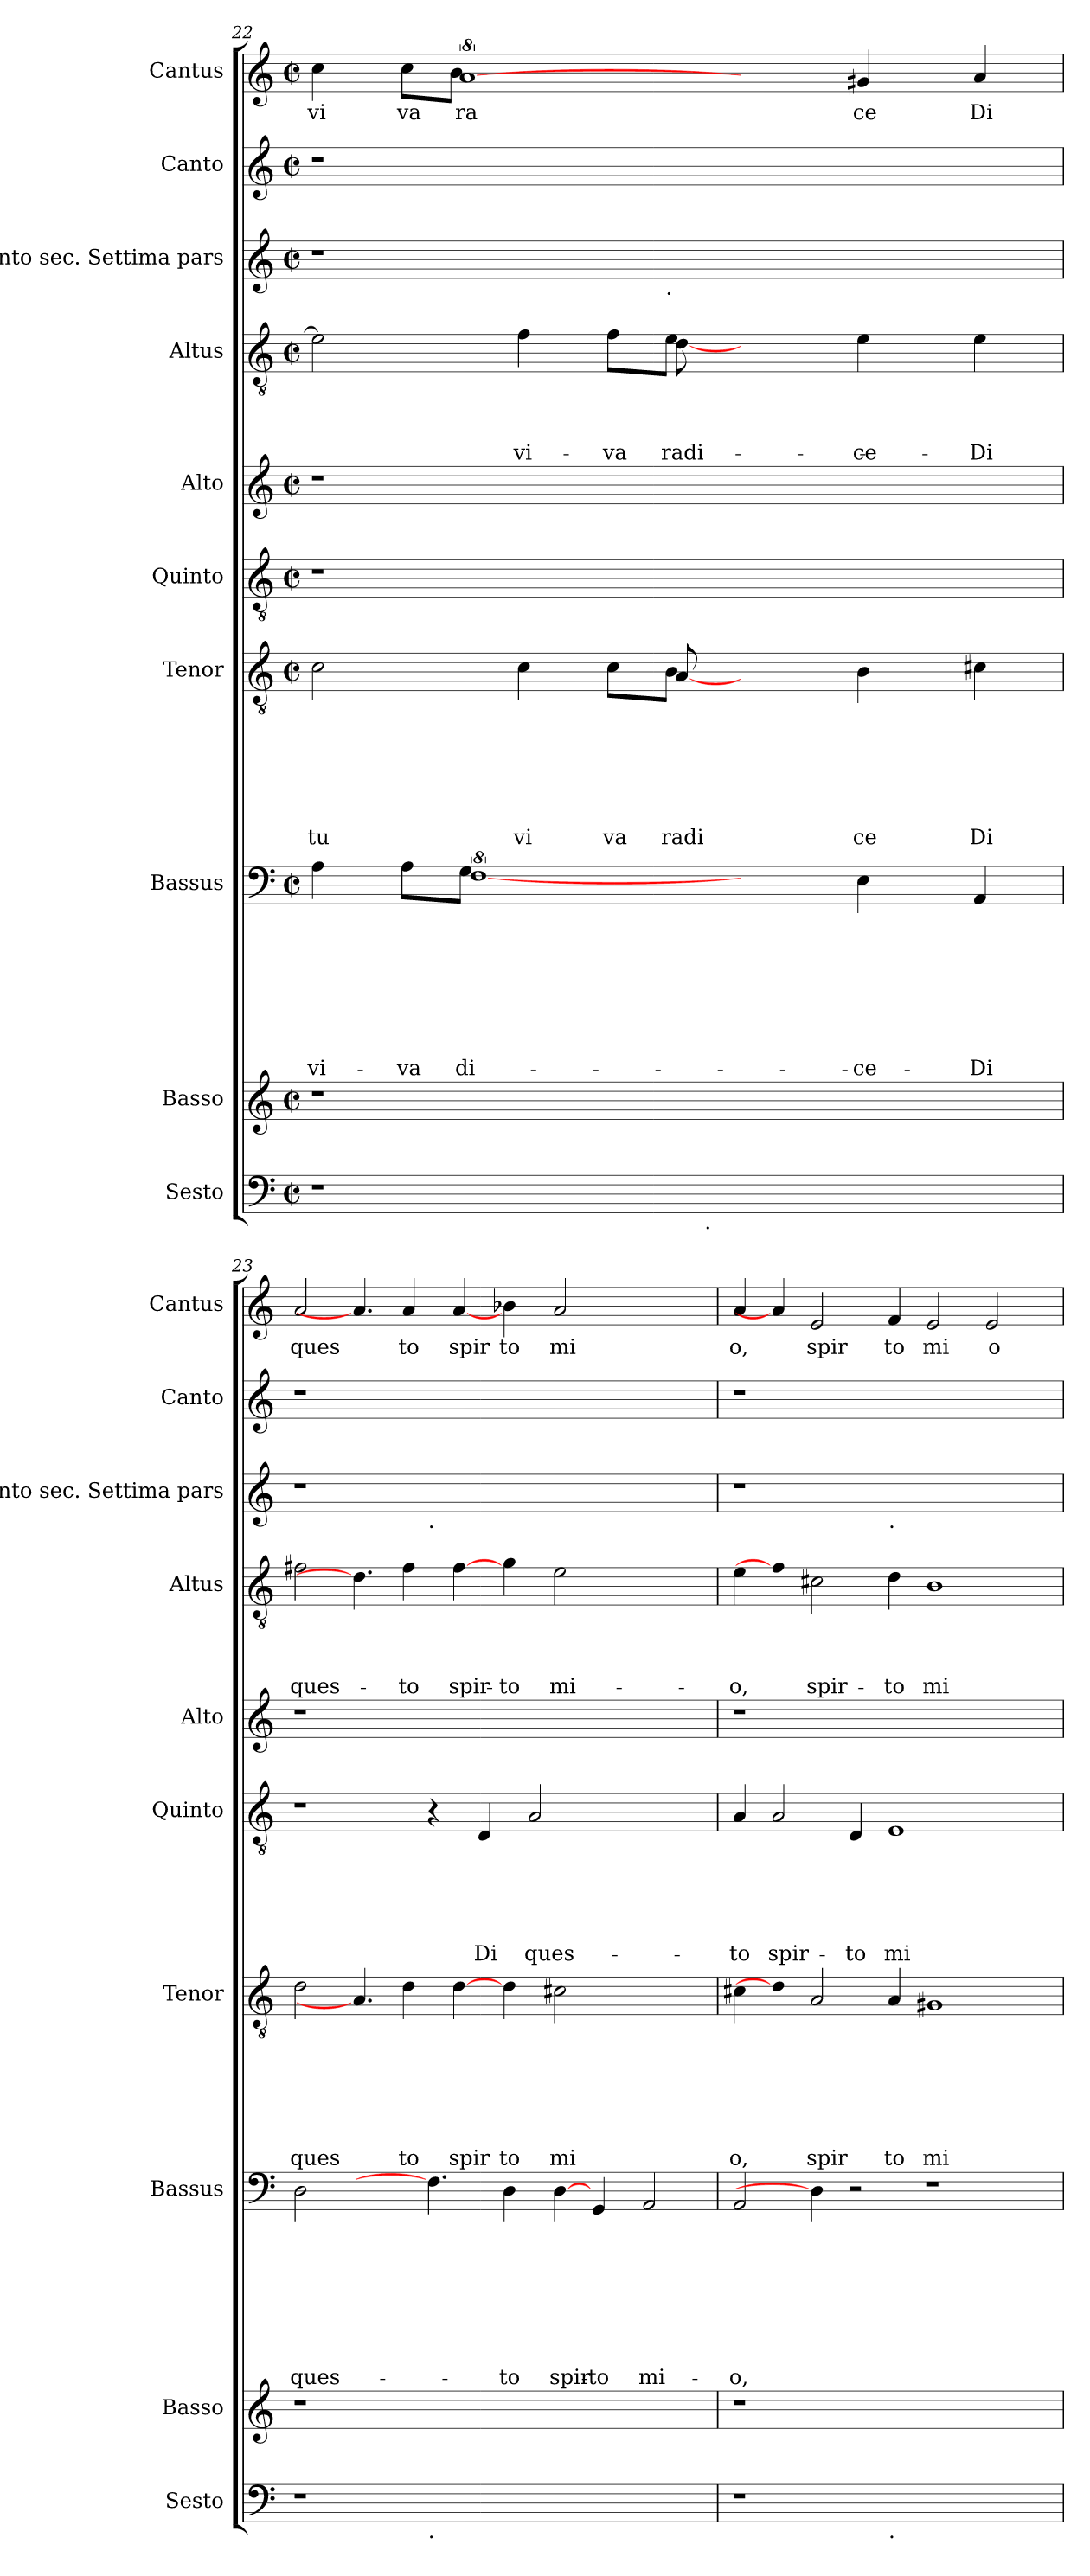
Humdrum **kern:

**kern	**kern	**kern	**text	**text	**text	**text	**text	**text	**text	**text	**kern	**text	**text	**text	**text	**text	**text	**text	**kern	**text	**text	**text	**text	**text	**text	**kern	**kern	**text	**text	**text	**text	**kern	**kern	**kern	**text
*part10	*part9	*part8	*part8	*part8	*part8	*part8	*part8	*part8	*part8	*part8	*part7	*part7	*part7	*part7	*part7	*part7	*part7	*part7	*part6	*part6	*part6	*part6	*part6	*part6	*part6	*part5	*part4	*part4	*part4	*part4	*part4	*part3	*part2	*part1	*part1
*staff10	*staff9	*staff8	*staff8	*staff8	*staff8	*staff8	*staff8	*staff8	*staff8	*staff8	*staff7	*staff7	*staff7	*staff7	*staff7	*staff7	*staff7	*staff7	*staff6	*staff6	*staff6	*staff6	*staff6	*staff6	*staff6	*staff5	*staff4	*staff4	*staff4	*staff4	*staff4	*staff3	*staff2	*staff1	*staff1
*I"Sesto	*I"Basso	*I"Bassus	*	*	*	*	*	*	*	*	*I"Tenor	*	*	*	*	*	*	*	*I"Quinto	*	*	*	*	*	*	*I"Alto	*I"Altus	*	*	*	*	*I"Canto sec. Settima pars	*I"Canto	*I"Cantus	*
*I'Sesto	*I'Basso	*I'Bassus	*	*	*	*	*	*	*	*	*I'Tenor	*	*	*	*	*	*	*	*I'Quinto	*	*	*	*	*	*	*I'Alto	*I'Altus	*	*	*	*	*I'Canto sec. Settima pars	*I'Canto	*I'Cantus	*
*clefF4	*clefG2	*clefF4	*	*	*	*	*	*	*	*	*clefGv2	*	*	*	*	*	*	*	*clefGv2	*	*	*	*	*	*	*clefG2	*clefGv2	*	*	*	*	*clefG2	*clefG2	*clefG2	*
*k[]	*k[]	*k[]	*	*	*	*	*	*	*	*	*k[]	*	*	*	*	*	*	*	*k[]	*	*	*	*	*	*	*k[]	*k[]	*	*	*	*	*k[]	*k[]	*k[]	*
*C:	*C:	*C:	*	*	*	*	*	*	*	*	*C:	*	*	*	*	*	*	*	*C:	*	*	*	*	*	*	*C:	*C:	*	*	*	*	*C:	*C:	*C:	*
*M2/2	*M2/2	*M2/2	*	*	*	*	*	*	*	*	*M2/2	*	*	*	*	*	*	*	*M2/2	*	*	*	*	*	*	*M2/2	*M2/2	*	*	*	*	*M2/2	*M2/2	*M2/2	*
*met(c|)	*met(c|)	*met(c|)	*	*	*	*	*	*	*	*	*met(c|)	*	*	*	*	*	*	*	*met(c|)	*	*	*	*	*	*	*met(c|)	*met(c|)	*	*	*	*	*met(c|)	*met(c|)	*met(c|)	*
=22	=22	=22	=22	=22	=22	=22	=22	=22	=22	=22	=22	=22	=22	=22	=22	=22	=22	=22	=22	=22	=22	=22	=22	=22	=22	=22	=22	=22	=22	=22	=22	=22	=22	=22	=22
!	!	!	!	!	!	!	!	!	!	!LO:LY:b	!	!	!	!	!	!	!	!LO:LY:b	!	!	!	!	!	!	!	!	!	!	!	!	!	!	!	!	!LO:LY:b
*^	*	*^	*	*	*	*	*	*	*	*	*^	*	*	*	*	*	*	*	*	*	*	*	*	*	*	*	*^	*	*	*	*	*^	*	*^	*
1r	2...ryy	1r	4A\	4.ryy	.	.	.	.	.	.	.	vi-	2c\	2..ryy	.	.	.	.	.	.	tu	1r	.	.	.	.	.	.	1r	2e\]	2..ryy	.	.	.	.	1r	2..ryy	1r	4.ryy	4cc\	vi
!	!	!	!	!	!	!	!	!	!	!	!	!LO:LY:b	!	!	!	!	!	!	!	!	!	!	!	!	!	!	!	!	!	!	!	!	!	!	!	!	!	!	!	!	!LO:LY:b
.	.	.	8A\L	.	.	.	.	.	.	.	.	-va	.	.	.	.	.	.	.	.	.	.	.	.	.	.	.	.	.	.	.	.	.	.	.	.	.	.	.	8cc\L	va
!	!	!	!	!	!	!	!	!	!	!	!	!LO:LY:b	!	!	!	!	!	!	!	!	!	!	!	!	!	!	!	!	!	!	!	!	!	!	!	!	!	!	!	!	!
!	!	!	!	!	!	!	!	!	!	!	!	!LO:LY:b	!	!	!	!	!	!	!	!	!	!	!	!	!	!	!	!	!	!	!	!	!	!	!	!	!	!	!	!	!LO:LY:b
!	!	!	!	!	!	!	!	!	!	!	!	!	!	!	!	!	!	!	!	!	!	!	!	!	!	!	!	!	!	!	!	!	!	!	!	!	!	!	!	!	!LO:LY:b
.	.	.	8G\J	[8%5F	.	.	.	.	.	.	.	di-	.	.	.	.	.	.	.	.	.	.	.	.	.	.	.	.	.	.	.	.	.	.	.	.	.	.	[8%5a	8b\J	ra
!	!	!	!	!	!	!	!	!	!	!	!	!	!	!	!	!	!	!	!	!	!LO:LY:b	!	!	!	!	!	!	!	!	!	!	!	!	!	!LO:LY:b	!	!	!	!	!	!
.	.	.	2ryy	.	.	.	.	.	.	.	.	.	4c\	.	.	.	.	.	.	.	vi	.	.	.	.	.	.	.	.	4f\	.	.	.	.	vi-	.	.	.	.	1ryy	.
!	!	!	!	!	!	!	!	!	!	!	!	!	!	!	!	!	!	!	!	!	!LO:LY:b	!	!	!	!	!	!	!	!	!	!	!	!	!	!LO:LY:b	!	!	!	!	!	!
.	.	.	.	.	.	.	.	.	.	.	.	.	8c\L	.	.	.	.	.	.	.	va	.	.	.	.	.	.	.	.	8f\L	.	.	.	.	-va	.	.	.	.	.	.
!	!	!	!	!	!	!	!	!	!	!	!	!	!	!	!	!	!	!	!	!	!	!	!	!	!	!	!	!	!	!	!	!	!	!	!	!	!LO:TX:b:t=.	!	!	!	!
!	!	!	!	!	!	!	!	!	!	!	!	!	!	!	!	!	!	!	!	!	!LO:LY:b	!	!	!	!	!	!	!	!	!	!	!	!	!	!LO:LY:b	!	!	!	!	!	!
.	.	.	.	.	.	.	.	.	.	.	.	.	8B\J	[8A/	.	.	.	.	.	.	radi	.	.	.	.	.	.	.	.	8e\J	[8d\	.	.	.	radi-	.	1ryy	.	.	.	.
!	!LO:TX:b:t=.	!	!	!	!	!	!	!	!	!	!	!	!	!	!	!	!	!	!	!	!	!	!	!	!	!	!	!	!	!	!	!	!	!	!	!	!	!	!	!	!
.	2...ryy	.	.	.	.	.	.	.	.	.	.	.	.	.	.	.	.	.	.	.	.	.	.	.	.	.	.	.	.	.	.	.	.	.	.	.	.	.	.	.	.
2..ryy	.	2..ryy	2ryy	4.ryy	.	.	.	.	.	.	.	.	2ryy	4.ryy	.	.	.	.	.	.	.	2..ryy	.	.	.	.	.	.	2..ryy	2ryy	4.ryy	.	.	.	.	2..ryy	.	2..ryy	4.ryy	.	.
!	!	!	!	!	!	!	!	!	!	!	!	!LO:LY:b	!	!	!	!	!	!	!	!	!LO:LY:b	!	!	!	!	!	!	!	!	!	!	!	!	!	!LO:LY:b	!	!	!	!	!	!LO:LY:b
.	.	.	.	4E\	.	.	.	.	.	.	.	-ce	.	4B\	.	.	.	.	.	.	ce	.	.	.	.	.	.	.	.	.	4e\	.	.	.	ce	.	.	.	4g#X/	.	ce
.	.	.	8ryy	.	.	.	.	.	.	.	.	.	8ryy	.	.	.	.	.	.	.	.	.	.	.	.	.	.	.	.	8ryy	.	.	.	.	.	.	.	.	.	4.ryy	.
!	!	!	!	!	!	!	!	!	!	!	!	!LO:LY:b	!	!	!	!	!	!	!	!	!LO:LY:b	!	!	!	!	!	!	!	!	!	!	!	!	!	!LO:LY:b	!	!	!	!	!	!LO:LY:b
.	.	.	4AA/	4ryy	.	.	.	.	.	.	.	Di	4c#X\	4ryy	.	.	.	.	.	.	Di	.	.	.	.	.	.	.	.	4e\	4ryy	.	.	.	-Di	.	.	.	4a/	.	Di
*	*	*	*	*	*	*	*	*	*	*	*	*	*	*	*	*	*	*	*	*	*	*	*	*	*	*	*	*	*	*	*	*	*	*	*	*	*	*	*v	*v	*
=23	=23	=23	=23	=23	=23	=23	=23	=23	=23	=23	=23	=23	=23	=23	=23	=23	=23	=23	=23	=23	=23	=23	=23	=23	=23	=23	=23	=23	=23	=23	=23	=23	=23	=23	=23	=23	=23	=23	=23	=23
!	!	!	!	!	!	!	!	!	!	!	!	!LO:LY:b	!	!	!	!	!	!	!	!	!LO:LY:b	!	!	!	!	!	!	!	!	!	!	!	!	!	!LO:LY:b	!	!	!	!	!LO:LY:b
*	*	*	*v	*v	*	*	*	*	*	*	*	*	*	*	*	*	*	*	*	*	*	*	*	*	*	*	*	*	*	*v	*v	*	*	*	*	*v	*v	*	*	*
*v	*v	*	*	*	*	*	*	*	*	*	*	*v	*v	*	*	*	*	*	*	*	*	*	*	*	*	*	*	*	*	*	*	*	*	*	*	*	*
1r	1r	2D\	.	.	.	.	.	.	.	ques-	2d\	.	.	.	.	.	.	ques	1r	.	.	.	.	.	.	1r	2f#X\	.	.	.	ques-	1r	1r	2a/	ques
.	.	2ryy	.	.	.	.	.	.	.	.	4.A/]	.	.	.	.	.	.	.	.	.	.	.	.	.	.	.	4.d\]	.	.	.	.	.	.	4.a]	.
!	!	!	!	!	!	!	!	!	!	!	!	!	!	!	!	!	!	!LO:LY:b	!	!	!	!	!	!	!	!	!	!	!	!	!LO:LY:b	!	!	!	!LO:LY:b
.	.	.	.	.	.	.	.	.	.	.	4d\	.	.	.	.	.	.	to	.	.	.	.	.	.	.	.	4f#\	.	.	.	-to	.	.	4a/	to
!	!	!	!	!	!	!	!	!	!	!	!	!	!	!	!	!	!	!	!	!	!	!	!	!	!	!	!	!	!	!	!	!LO:TX:b:t=.	!	!	!
!LO:TX:b:t=.	!	!	!	!	!	!	!	!	!	!	!	!	!	!	!	!	!	!	!	!	!	!	!	!	!	!	!	!	!	!	!	!	!	!	!
1ryy	1ryy	4.F]	.	.	.	.	.	.	.	.	.	.	.	.	.	.	.	.	4r	.	.	.	.	.	.	1ryy	.	.	.	.	.	1ryy	1ryy	.	.
!	!	!	!	!	!	!	!	!	!	!	!	!	!	!	!	!	!	!LO:LY:b	!	!	!	!	!	!	!	!	!	!	!	!	!LO:LY:b	!	!	!	!LO:LY:b
.	.	.	.	.	.	.	.	.	.	.	[4d\	.	.	.	.	.	.	spir	.	.	.	.	.	.	.	.	[4f#\	.	.	.	spir-	.	.	[4a/	spir
!	!	!	!	!	!	!	!	!	!	!	!	!	!	!	!	!	!	!	!	!	!	!	!	!	!LO:LY:b	!	!	!	!	!	!	!	!	!	!
.	.	.	.	.	.	.	.	.	.	.	.	.	.	.	.	.	.	.	4D/	.	.	.	.	.	Di	.	.	.	.	.	.	.	.	.	.
!	!	!	!	!	!	!	!	!	!	!LO:LY:b	!	!	!	!	!	!	!	!LO:LY:b	!	!	!	!	!	!	!	!	!	!	!	!	!LO:LY:b	!	!	!	!LO:LY:b
.	.	4D\	.	.	.	.	.	.	.	-to	4d\	.	.	.	.	.	.	to	.	.	.	.	.	.	.	.	4g\	.	.	.	-to	.	.	4b-X\	to
!	!	!	!	!	!	!	!	!	!	!	!	!	!	!	!	!	!	!	!	!	!	!	!	!	!LO:LY:b	!	!	!	!	!	!	!	!	!	!
.	.	.	.	.	.	.	.	.	.	.	.	.	.	.	.	.	.	.	2A/	.	.	.	.	.	ques-	.	.	.	.	.	.	.	.	.	.
!	!	!	!	!	!	!	!	!	!	!LO:LY:b	!	!	!	!	!	!	!	!LO:LY:b	!	!	!	!	!	!	!	!	!	!	!	!	!LO:LY:b	!	!	!	!LO:LY:b
.	.	[4D\	.	.	.	.	.	.	.	spir-	2c#X\	.	.	.	.	.	.	mi	.	.	.	.	.	.	.	.	2e\	.	.	.	mi-	.	.	2a/	mi
!	!	!	!	!	!	!	!	!	!	!LO:LY:b	!	!	!	!	!	!	!	!	!	!	!	!	!	!	!	!	!	!	!	!	!	!	!	!	!
.	.	4GG/	.	.	.	.	.	.	.	-to	.	.	.	.	.	.	.	.	.	.	.	.	.	.	.	.	.	.	.	.	.	.	.	.	.
2ryy	2ryy	.	.	.	.	.	.	.	.	.	.	.	.	.	.	.	.	.	2ryy	.	.	.	.	.	.	2ryy	.	.	.	.	.	2ryy	2ryy	.	.
!	!	!	!	!	!	!	!	!	!	!LO:LY:b	!	!	!	!	!	!	!	!	!	!	!	!	!	!	!	!	!	!	!	!	!	!	!	!	!
.	.	2AA/	.	.	.	.	.	.	.	mi-	2ryy	.	.	.	.	.	.	.	.	.	.	.	.	.	.	.	2ryy	.	.	.	.	.	.	2ryy	.
8ryy	8ryy	.	.	.	.	.	.	.	.	.	.	.	.	.	.	.	.	.	8ryy	.	.	.	.	.	.	8ryy	.	.	.	.	.	8ryy	8ryy	.	.
=24	=24	=24	=24	=24	=24	=24	=24	=24	=24	=24	=24	=24	=24	=24	=24	=24	=24	=24	=24	=24	=24	=24	=24	=24	=24	=24	=24	=24	=24	=24	=24	=24	=24	=24	=24
!	!	!	!	!	!	!	!	!	!	!LO:LY:b	!	!	!	!	!	!	!	!LO:LY:b	!	!	!	!	!	!	!LO:LY:b	!	!	!	!	!	!LO:LY:b	!	!	!	!LO:LY:b
1r	1r	2AA/	.	.	.	.	.	.	.	-o,	4c#X\	.	.	.	.	.	.	o,	4A/	.	.	.	.	.	-to	1r	4e\	.	.	.	-o,	1r	1r	4a/	o,
!	!	!	!	!	!	!	!	!	!	!	!	!	!	!	!	!	!	!	!	!	!	!	!	!	!LO:LY:b	!	!	!	!	!	!	!	!	!	!
.	.	.	.	.	.	.	.	.	.	.	4d\]	.	.	.	.	.	.	.	2A/	.	.	.	.	.	spir-	.	4f#\]	.	.	.	.	.	.	4a/]	.
!	!	!	!	!	!	!	!	!	!	!	!	!	!	!	!	!	!	!LO:LY:b	!	!	!	!	!	!	!	!	!	!	!	!	!LO:LY:b	!	!	!	!LO:LY:b
.	.	4D\]	.	.	.	.	.	.	.	.	2A/	.	.	.	.	.	.	spir	.	.	.	.	.	.	.	.	2c#X\	.	.	.	spir-	.	.	2e/	spir
!	!	!	!	!	!	!	!	!	!	!	!	!	!	!	!	!	!	!	!	!	!	!	!	!	!LO:LY:b	!	!	!	!	!	!	!	!	!	!
.	.	2r	.	.	.	.	.	.	.	.	.	.	.	.	.	.	.	.	4D/	.	.	.	.	.	-to	.	.	.	.	.	.	.	.	.	.
!	!	!	!	!	!	!	!	!	!	!	!	!	!	!	!	!	!	!	!	!	!	!	!	!	!	!	!	!	!	!	!	!LO:TX:b:t=.	!	!	!
!LO:TX:b:t=.	!	!	!	!	!	!	!	!	!	!	!	!	!	!	!	!	!	!	!	!	!	!	!	!	!	!	!	!	!	!	!	!	!	!	!
!	!	!	!	!	!	!	!	!	!	!	!	!	!	!	!	!	!	!LO:LY:b	!	!	!	!	!	!	!LO:LY:b	!	!	!	!	!	!LO:LY:b	!	!	!	!LO:LY:b
1ryy	1ryy	.	.	.	.	.	.	.	.	.	4A/	.	.	.	.	.	.	to	1E	.	.	.	.	.	mi-	1ryy	4d\	.	.	.	-to	1ryy	1ryy	4f/	to
!	!	!	!	!	!	!	!	!	!	!	!	!	!	!	!	!	!	!LO:LY:b	!	!	!	!	!	!	!	!	!	!	!	!	!LO:LY:b	!	!	!	!LO:LY:b
.	.	1r	.	.	.	.	.	.	.	.	1G#X	.	.	.	.	.	.	mi	.	.	.	.	.	.	.	.	1B	.	.	.	mi-	.	.	2e/	mi
!	!	!	!	!	!	!	!	!	!	!	!	!	!	!	!	!	!	!	!	!	!	!	!	!	!	!	!	!	!	!	!	!	!	!	!LO:LY:b
.	.	.	.	.	.	.	.	.	.	.	.	.	.	.	.	.	.	.	.	.	.	.	.	.	.	.	.	.	.	.	.	.	.	2e/	o
4ryy	4ryy	.	.	.	.	.	.	.	.	.	.	.	.	.	.	.	.	.	4ryy	.	.	.	.	.	.	4ryy	.	.	.	.	.	4ryy	4ryy	.	.
=	=	=	=	=	=	=	=	=	=	=	=	=	=	=	=	=	=	=	=	=	=	=	=	=	=	=	=	=	=	=	=	=	=	=	=
*-	*-	*-	*-	*-	*-	*-	*-	*-	*-	*-	*-	*-	*-	*-	*-	*-	*-	*-	*-	*-	*-	*-	*-	*-	*-	*-	*-	*-	*-	*-	*-	*-	*-	*-	*-
